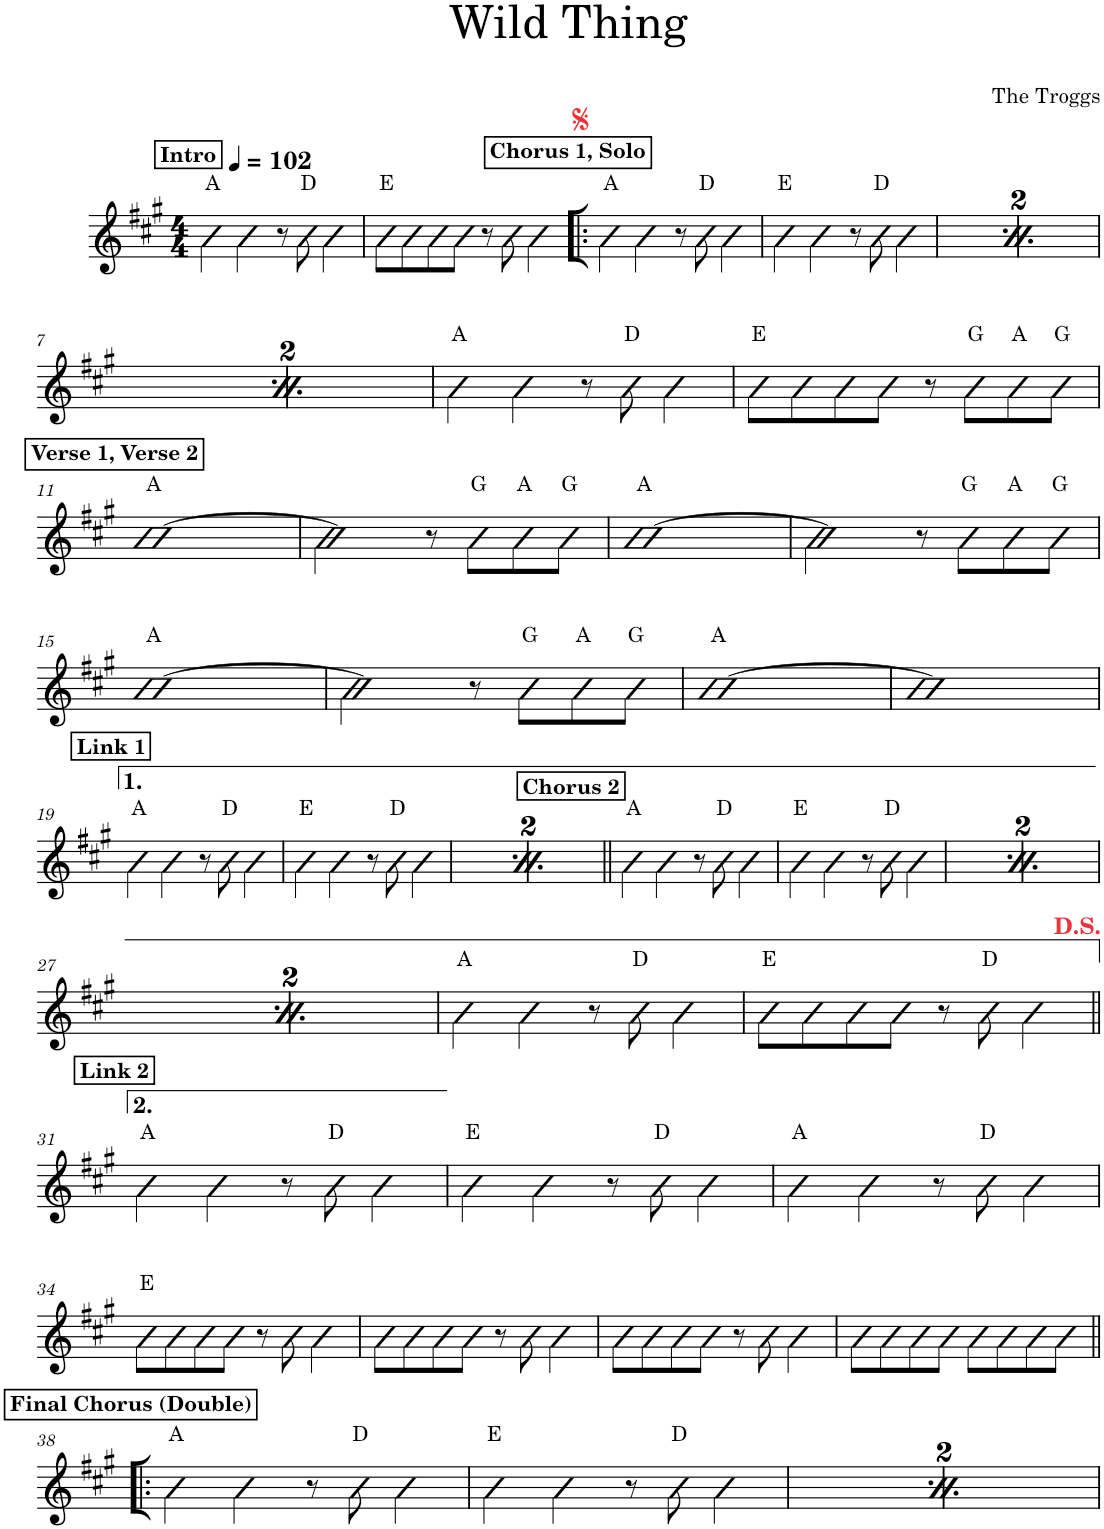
**kern	**harte
*part1	*part1
*staff1	*
*I"Piano	*
*I'Pno.	*
*clefG2	*
*k[f#c#g#]	*
*M4/4	*
*MM102	*
!!LO:REH:place=s1:a:B:cj:t=Intro
=1	=1
4b\	A:maj
4b\	.
8r	.
8b\	D:maj
4b\	.
=2	=2
8b\L	E:maj
8b\	.
8b\	.
8b\J	.
8r	.
8b\	.
4b\	.
!!LO:REH:place=s1:a:B:cj:t=Chorus 1, Solo
=3!|:	=3!|:
4b\	A:maj
4b\	.
8r	.
8b\	D:maj
4b\	.
=4	=4
4b\	E:maj
4b\	.
8r	.
8b\	D:maj
4b\	.
!!LO:REH:place=s1:a:B:cj:t=Chorus 1, Solo
=5	=5
4b\	A:maj
4b\	.
8r	.
8b\	D:maj
4b\	.
=6	=6
4b\	E:maj
4b\	.
8r	.
8b\	D:maj
4b\	.
!!LO:LB:g=z
!!LO:REH:place=s1:a:B:cj:t=Chorus 1, Solo
=7	=7
4b\	A:maj
4b\	.
8r	.
8b\	D:maj
4b\	.
=8	=8
4b\	E:maj
4b\	.
8r	.
8b\	D:maj
4b\	.
=9	=9
4b\	A:maj
4b\	.
8r	.
8b\	D:maj
4b\	.
=10	=10
8b\L	E:maj
8b\	.
8b\	.
8b\J	.
8r	.
8b\L	G:maj
8b\	A:maj
8b\J	G:maj
!!LO:LB:g=z
!!LO:REH:place=s1:a:B:cj:t=Verse 1, Verse 2
=11	=11
[1b	A:maj
=12	=12
2b\]	.
8r	.
8b\L	G:maj
8b\	A:maj
8b\J	G:maj
=13	=13
[1b	A:maj
=14	=14
2b\]	.
8r	.
8b\L	G:maj
8b\	A:maj
8b\J	G:maj
!!LO:LB:g=z
=15	=15
[1b	A:maj
=16	=16
2b\]	.
8r	.
8b\L	G:maj
8b\	A:maj
8b\J	G:maj
=17	=17
[1b	A:maj
=18	=18
1b]	.
!!LO:LB:g=z
!!LO:REH:place=s1:a:B:cj:t=Link 1
=19	=19
4b\	A:maj
4b\	.
8r	.
8b\	D:maj
4b\	.
=20	=20
4b\	E:maj
4b\	.
8r	.
8b\	D:maj
4b\	.
!!LO:REH:place=s1:a:B:cj:t=Link 1
=21	=21
4b\	A:maj
4b\	.
8r	.
8b\	D:maj
4b\	.
=22	=22
4b\	E:maj
4b\	.
8r	.
8b\	D:maj
4b\	.
!!LO:REH:place=s1:a:B:cj:t=Chorus 2
=23||	=23||
4b\	A:maj
4b\	.
8r	.
8b\	D:maj
4b\	.
=24	=24
4b\	E:maj
4b\	.
8r	.
8b\	D:maj
4b\	.
!!LO:REH:place=s1:a:B:cj:t=Chorus 2
=25	=25
4b\	A:maj
4b\	.
8r	.
8b\	D:maj
4b\	.
=26	=26
4b\	E:maj
4b\	.
8r	.
8b\	D:maj
4b\	.
!!LO:LB:g=z
!!LO:REH:place=s1:a:B:cj:t=Chorus 2
=27	=27
4b\	A:maj
4b\	.
8r	.
8b\	D:maj
4b\	.
=28	=28
4b\	E:maj
4b\	.
8r	.
8b\	D:maj
4b\	.
=29	=29
4b\	A:maj
4b\	.
8r	.
8b\	D:maj
4b\	.
=30	=30
8b\L	E:maj
8b\	.
8b\	.
8b\J	.
8r	.
8b\	D:maj
4b\	.
!!LO:LB:g=z
!!LO:REH:place=s1:a:B:cj:t=Link 2
=31||	=31||
4b\	A:maj
4b\	.
8r	.
8b\	D:maj
4b\	.
=32	=32
4b\	E:maj
4b\	.
8r	.
8b\	D:maj
4b\	.
=33	=33
4b\	A:maj
4b\	.
8r	.
8b\	D:maj
4b\	.
!!LO:LB:g=z
=34	=34
8b\L	E:maj
8b\	.
8b\	.
8b\J	.
8r	.
8b\	.
4b\	.
=35	=35
8b\L	.
8b\	.
8b\	.
8b\J	.
8r	.
8b\	.
4b\	.
=36	=36
8b\L	.
8b\	.
8b\	.
8b\J	.
8r	.
8b\	.
4b\	.
=37	=37
8b\L	.
8b\	.
8b\	.
8b\J	.
8b\L	.
8b\	.
8b\	.
8b\J	.
!!LO:LB:g=z
!!LO:REH:place=s1:a:B:cj:t=Final Chorus (Double)
=38!|:	=38!|:
4b\	A:maj
4b\	.
8r	.
8b\	D:maj
4b\	.
=39	=39
4b\	E:maj
4b\	.
8r	.
8b\	D:maj
4b\	.
!!LO:REH:place=s1:a:B:cj:t=Final Chorus (Double)
=40	=40
4b\	A:maj
4b\	.
8r	.
8b\	D:maj
4b\	.
=41	=41
4b\	E:maj
4b\	.
8r	.
8b\	D:maj
4b\	.
=	=
*-	*-
